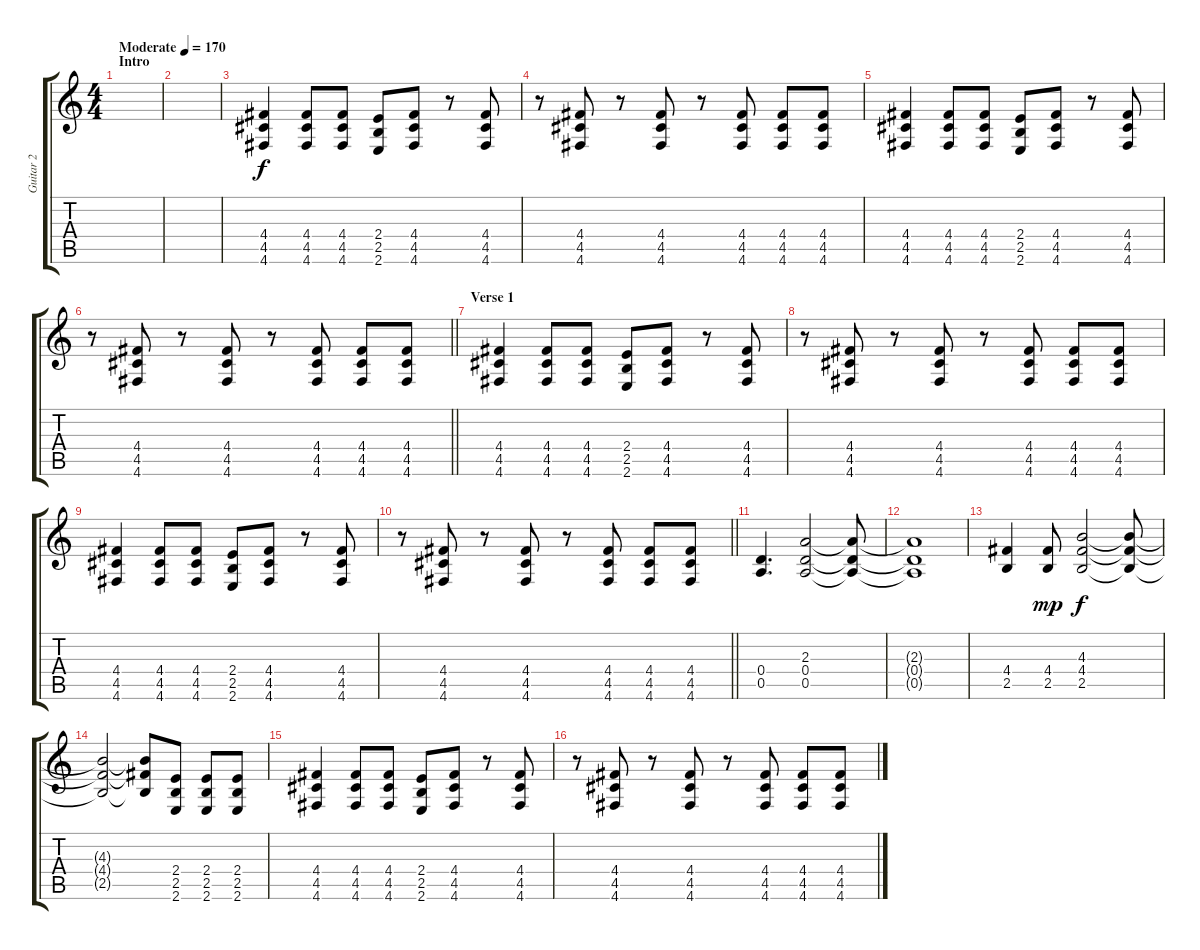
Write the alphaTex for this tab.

\track ("Guitar 2" "Guitar 2") {instrument overdrivenguitar}
\staff {score tabs}
\tuning (E4 B3 G3 D3 A2 D2) {hide}
\ts (4 4)
\section ("" "Intro")
\tempo (170 "Moderate")
\clef g2
\ks c
|
|
(4.4 4.5 4.6).4 (4.4 4.5 4.6).8 (4.4 4.5 4.6).8 (2.4 2.5 2.6).8 (4.4 4.5 4.6).8 r.8 (4.4 4.5 4.6).8 |
r.8 (4.4 4.5 4.6).8 r.8 (4.4 4.5 4.6).8 r.8 (4.4 4.5 4.6).8 (4.4 4.5 4.6).8 (4.4 4.5 4.6).8 |
(4.4 4.5 4.6).4 (4.4 4.5 4.6).8 (4.4 4.5 4.6).8 (2.4 2.5 2.6).8 (4.4 4.5 4.6).8 r.8 (4.4 4.5 4.6).8 |
\barLineRight lightlight
r.8 (4.4 4.5 4.6).8 r.8 (4.4 4.5 4.6).8 r.8 (4.4 4.5 4.6).8 (4.4 4.5 4.6).8 (4.4 4.5 4.6).8 |
\section ("" "Verse 1")
(4.4 4.5 4.6).4 (4.4 4.5 4.6).8 (4.4 4.5 4.6).8 (2.4 2.5 2.6).8 (4.4 4.5 4.6).8 r.8 (4.4 4.5 4.6).8 |
r.8 (4.4 4.5 4.6).8 r.8 (4.4 4.5 4.6).8 r.8 (4.4 4.5 4.6).8 (4.4 4.5 4.6).8 (4.4 4.5 4.6).8 |
(4.4 4.5 4.6).4 (4.4 4.5 4.6).8 (4.4 4.5 4.6).8 (2.4 2.5 2.6).8 (4.4 4.5 4.6).8 r.8 (4.4 4.5 4.6).8 |
\barLineRight lightlight
r.8 (4.4 4.5 4.6).8 r.8 (4.4 4.5 4.6).8 r.8 (4.4 4.5 4.6).8 (4.4 4.5 4.6).8 (4.4 4.5 4.6).8 |
(0.4 0.5).4{d} (2.3 0.4 0.5).2 (2.3{t} 0.4{t} 0.5{t}).8 |
(2.3{t} 0.4{t} 0.5{t}).1 |
(4.4 2.5).4 (4.4 2.5).8{dy mp} (4.3 4.4 2.5).2{dy f} (4.3{t} 4.4{t} 2.5{t}).8 |
(4.3{t} 4.4{t} 2.5{t}).2 (4.3{t} 4.4{t} 2.5{t}).8 (2.4 2.5 2.6).8 (2.4 2.5 2.6).8 (2.4 2.5 2.6).8 |
(4.4 4.5 4.6).4 (4.4 4.5 4.6).8 (4.4 4.5 4.6).8 (2.4 2.5 2.6).8 (4.4 4.5 4.6).8 r.8 (4.4 4.5 4.6).8 |
r.8 (4.4 4.5 4.6).8 r.8 (4.4 4.5 4.6).8 r.8 (4.4 4.5 4.6).8 (4.4 4.5 4.6).8 (4.4 4.5 4.6).8
